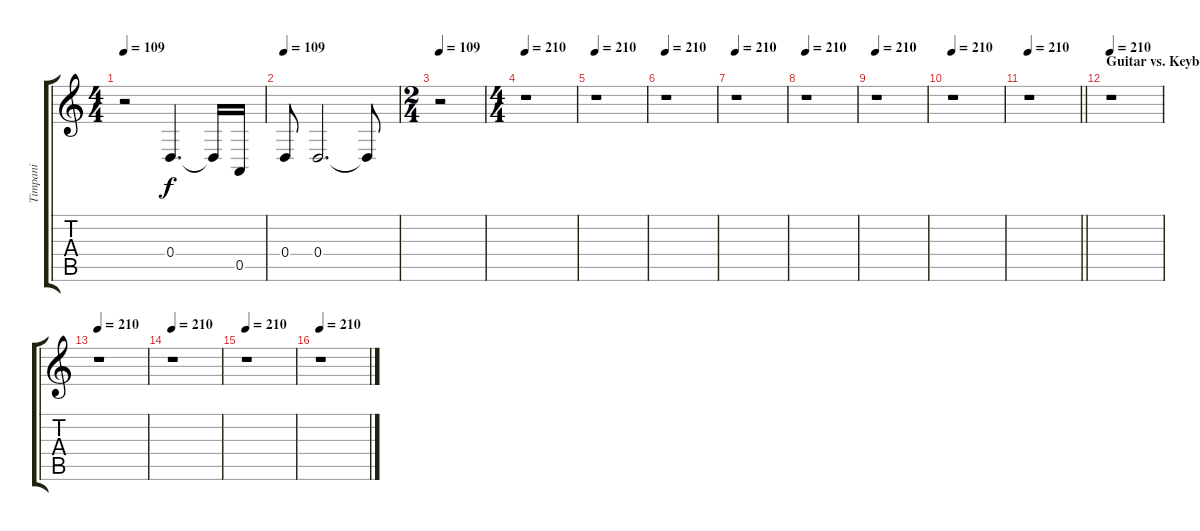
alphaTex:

\track ("Timpani" "Timpani") {instrument timpani}
\staff {score tabs}
\tuning (E4 B3 G3 D3 A2 E2) {hide}
\ts (4 4)
\tempo 109
\clef g2
\ks c
r.2{dy f} 0.4.4{d} 0.4{t}.16 0.5.16 |
\tempo 109
0.4.8 0.4.2{d} 0.4{t}.8 |
\ts (2 4)
\tempo 109
r.2 |
\ts (4 4)
\tempo 210
r.1 |
\tempo 210
r.1 |
\tempo 210
r.1 |
\tempo 210
r.1 |
\tempo 210
r.1 |
\tempo 210
r.1 |
\tempo 210
r.1 |
\tempo 210
\barLineRight lightlight
r.1 |
\section ("" "Guitar vs. Keyboard")
\tempo 210
r.1 |
\tempo 210
r.1 |
\tempo 210
r.1 |
\tempo 210
r.1 |
\tempo 210
r.1
